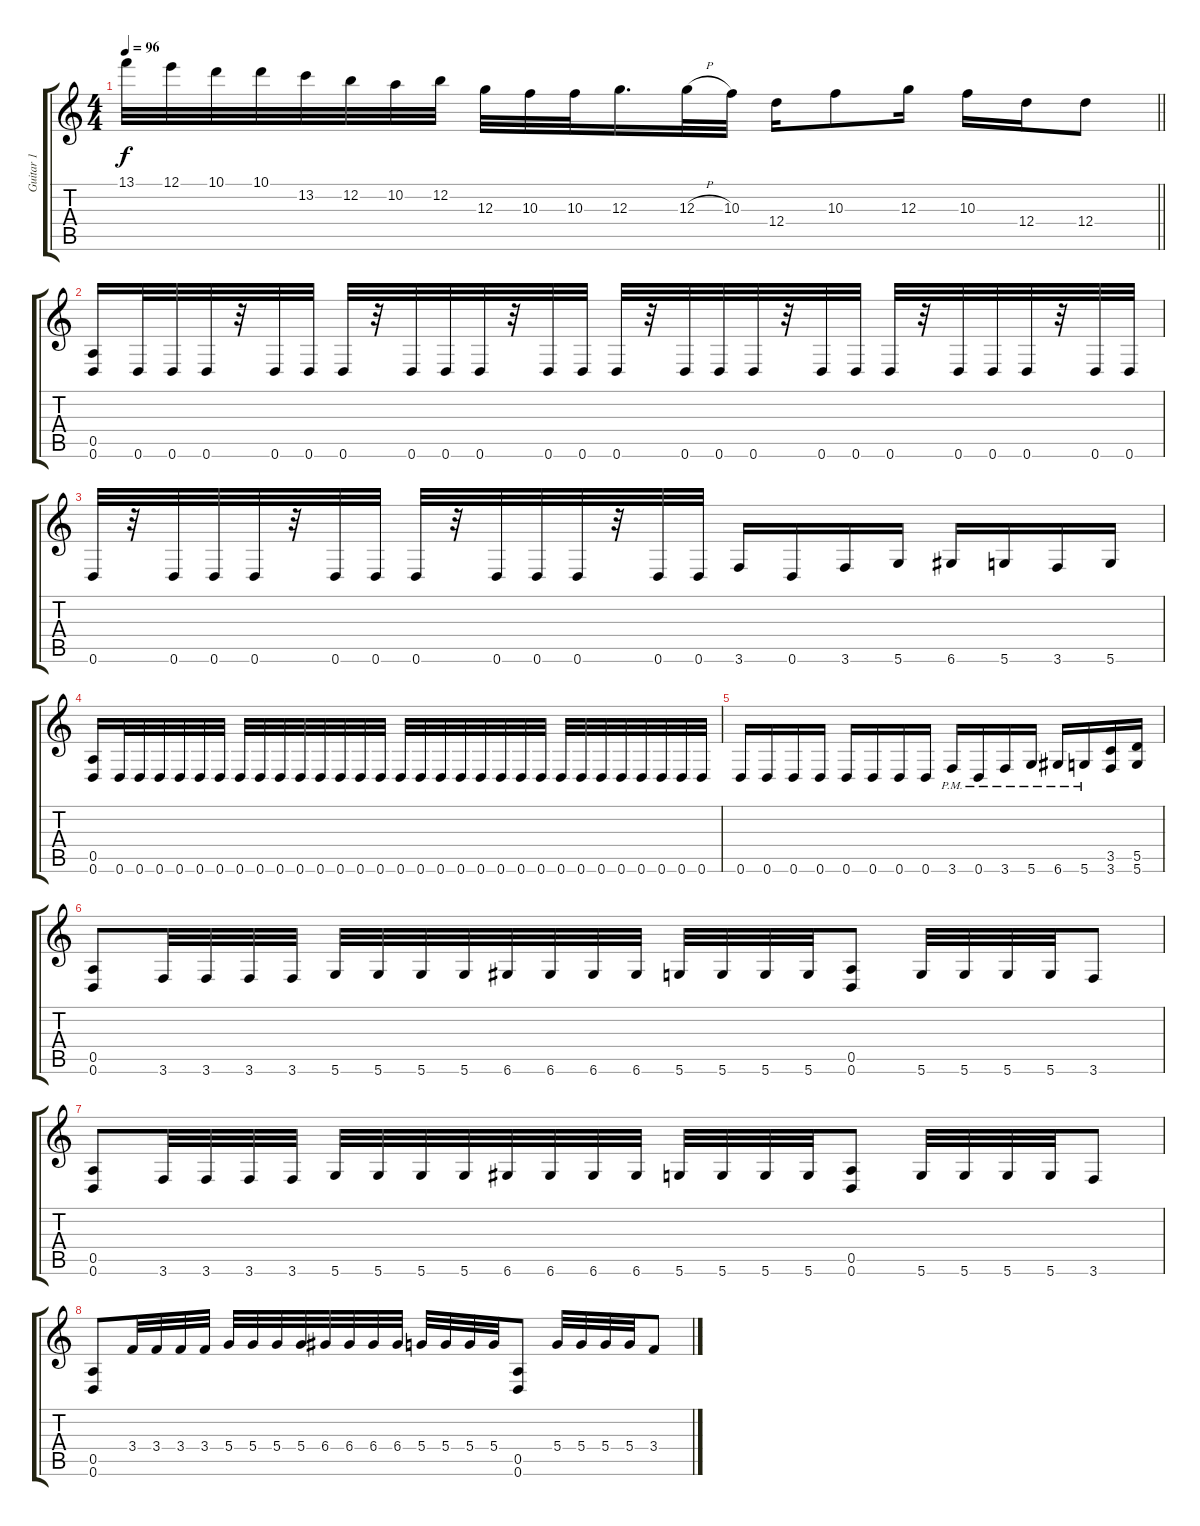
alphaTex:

\track ("Guitar 1" "Guitar 1") {instrument distortionguitar}
\staff {score tabs}
\tuning (E4 B3 G3 D3 A2 D2) {hide}
\ts (4 4)
\tempo 96
\clef g2
\barLineRight lightlight
\ks c
13.1.32{dy f} 12.1.32 10.1.32 10.1.32 13.2.32 12.2.32 10.2.32 12.2.32 12.3.32 10.3.32 10.3.32 12.3.16{d} 12.3{h}.32 10.3.32 12.4.16 10.3.8 12.3.16 10.3.16 12.4.16 12.4.8 |
\section ("" "")
(0.5 0.6).16{balance 16} 0.6.32 0.6.32 0.6.32 r.32 0.6.32 0.6.32 0.6.32 r.32 0.6.32 0.6.32 0.6.32 r.32 0.6.32 0.6.32 0.6.32 r.32 0.6.32 0.6.32 0.6.32 r.32 0.6.32 0.6.32 0.6.32 r.32 0.6.32 0.6.32 0.6.32 r.32 0.6.32 0.6.32 |
0.6.32 r.32 0.6.32 0.6.32 0.6.32 r.32 0.6.32 0.6.32 0.6.32 r.32 0.6.32 0.6.32 0.6.32 r.32 0.6.32 0.6.32 3.6.16 0.6.16 3.6.16 5.6.16 6.6.16 5.6.16 3.6.16 5.6.16 |
(0.5 0.6).16 0.6.32 0.6.32 0.6.32 0.6.32 0.6.32 0.6.32 0.6.32 0.6.32 0.6.32 0.6.32 0.6.32 0.6.32 0.6.32 0.6.32 0.6.32 0.6.32 0.6.32 0.6.32 0.6.32 0.6.32 0.6.32 0.6.32 0.6.32 0.6.32 0.6.32 0.6.32 0.6.32 0.6.32 0.6.32 0.6.32 |
0.6.16 0.6.16 0.6.16 0.6.16 0.6.16 0.6.16 0.6.16 0.6.16 3.6{pm}.16 0.6{pm}.16 3.6{pm}.16 5.6{pm}.16 6.6{pm}.16 5.6{pm}.16 (3.5 3.6).16 (5.5 5.6).16 |
(0.5 0.6).8 3.6.32 3.6.32 3.6.32 3.6.32 5.6.32 5.6.32 5.6.32 5.6.32 6.6.32 6.6.32 6.6.32 6.6.32 5.6.32 5.6.32 5.6.32 5.6.32 (0.5 0.6).8 5.6.32 5.6.32 5.6.32 5.6.32 3.6.8 |
(0.5 0.6).8 3.6.32 3.6.32 3.6.32 3.6.32 5.6.32 5.6.32 5.6.32 5.6.32 6.6.32 6.6.32 6.6.32 6.6.32 5.6.32 5.6.32 5.6.32 5.6.32 (0.5 0.6).8 5.6.32 5.6.32 5.6.32 5.6.32 3.6.8 |
(0.5 0.6).8 3.4.32 3.4.32 3.4.32 3.4.32 5.4.32 5.4.32 5.4.32 5.4.32 6.4.32 6.4.32 6.4.32 6.4.32 5.4.32 5.4.32 5.4.32 5.4.32 (0.5 0.6).8 5.4.32 5.4.32 5.4.32 5.4.32 3.4.8
